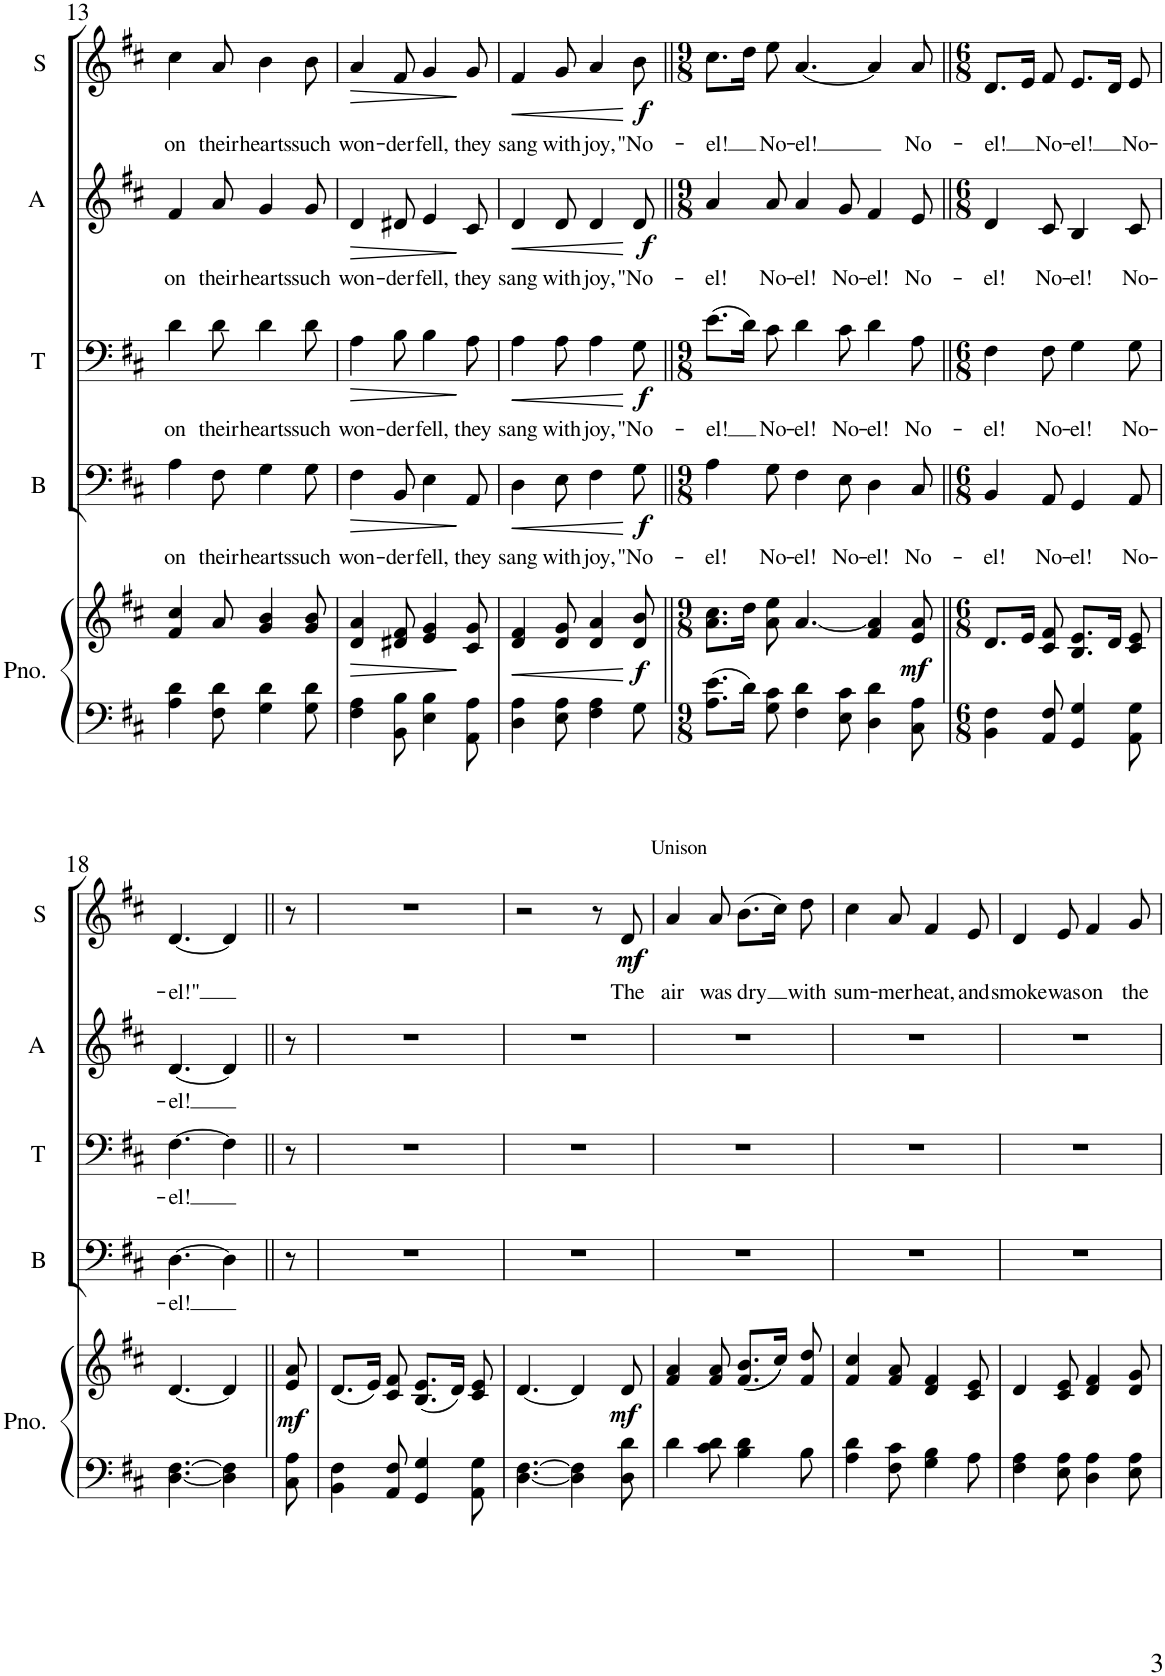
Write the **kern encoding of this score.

**kern	**kern	**dynam	**kern	**text	**dynam	**kern	**text	**dynam	**kern	**text	**dynam	**kern	**text	**dynam
*part5	*part5	*part5	*part4	*part4	*part4	*part3	*part3	*part3	*part2	*part2	*part2	*part1	*part1	*part1
*staff6	*staff5	*staff5/6	*staff4	*staff4	*staff4	*staff3	*staff3	*staff3	*staff2	*staff2	*staff2	*staff1	*staff1	*staff1
*I"Piano	*	*	*I"Bass	*	*	*I"Tenor	*	*	*I"Alto	*	*	*I"Soprano	*	*
*I'Pno.	*	*	*I'B	*	*	*I'T	*	*	*I'A	*	*	*I'S	*	*
!!LO:PB:g=z
*clefF4	*clefG2	*	*clefF4	*	*	*clefF4	*	*	*clefG2	*	*	*clefG2	*	*
*k[f#c#]	*k[f#c#]	*	*k[f#c#]	*	*	*k[f#c#]	*	*	*k[f#c#]	*	*	*k[f#c#]	*	*
*M6/8	*M6/8	*	*M6/8	*	*	*M6/8	*	*	*M6/8	*	*	*M6/8	*	*
=13	=13	=13	=13	=13	=13	=13	=13	=13	=13	=13	=13	=13	=13	=13
!	!	!	!	!LO:LY:b	!	!	!LO:LY:b	!	!	!LO:LY:b	!	!	!LO:LY:b	!
4A\ 4d\	4f#/ 4cc#/	.	4A\	on	.	4d\	on	.	4f#/	on	.	4cc#\	on	.
!	!	!	!	!LO:LY:b	!	!	!LO:LY:b	!	!	!LO:LY:b	!	!	!LO:LY:b	!
8F#\ 8d\	8a/	.	8F#\	their	.	8d\	their	.	8a/	their	.	8a/	their	.
!	!	!	!	!LO:LY:b	!	!	!LO:LY:b	!	!	!LO:LY:b	!	!	!LO:LY:b	!
4G\ 4d\	4g/ 4b/	.	4G\	hearts	.	4d\	hearts	.	4g/	hearts	.	4b\	hearts	.
!	!	!	!	!LO:LY:b	!	!	!LO:LY:b	!	!	!LO:LY:b	!	!	!LO:LY:b	!
8G\ 8d\	8g/ 8b/	.	8G\	such	.	8d\	such	.	8g/	such	.	8b\	such	.
=14	=14	=14	=14	=14	=14	=14	=14	=14	=14	=14	=14	=14	=14	=14
!	!	!LO:HP:b	!	!LO:LY:b	!LO:HP:b	!	!LO:LY:b	!LO:HP:b	!	!LO:LY:b	!LO:HP:b	!	!LO:LY:b	!LO:HP:b
4F#\ 4A\	4d/ 4a/	>	4F#\	won-	>	4A\	won-	>	4d/	won-	>	4a/	won-	>
!	!	!	!	!LO:LY:b	!	!	!LO:LY:b	!	!	!LO:LY:b	!	!	!LO:LY:b	!
8BB\ 8B\	8d#X/ 8f#/	.	8BB/	-der	.	8B\	-der	.	8d#X/	-der	.	8f#/	-der	.
!	!	!	!	!LO:LY:b	!	!	!LO:LY:b	!	!	!LO:LY:b	!	!	!LO:LY:b	!
4E\ 4B\	4e/ 4g/	.	4E\	fell,	.	4B\	fell,	.	4e/	fell,	.	4g/	fell,	.
!	!	!	!	!LO:LY:b	!	!	!LO:LY:b	!	!	!LO:LY:b	!	!	!LO:LY:b	!
8AA\ 8A\	8c#/ 8g/	]	8AA/	they	]	8A\	they	]	8c#/	they	]	8g/	they	]
=15	=15	=15	=15	=15	=15	=15	=15	=15	=15	=15	=15	=15	=15	=15
!	!	!LO:HP:b	!	!LO:LY:b	!LO:HP:b	!	!LO:LY:b	!LO:HP:b	!	!LO:LY:b	!LO:HP:b	!	!LO:LY:b	!LO:HP:b
4D\ 4A\	4d/ 4f#/	<	4D\	sang	<	4A\	sang	<	4d/	sang	<	4f#/	sang	<
!	!	!	!	!LO:LY:b	!	!	!LO:LY:b	!	!	!LO:LY:b	!	!	!LO:LY:b	!
8E\ 8A\	8d/ 8g/	.	8E\	with	.	8A\	with	.	8d/	with	.	8g/	with	.
!	!	!	!	!LO:LY:b	!	!	!LO:LY:b	!	!	!LO:LY:b	!	!	!LO:LY:b	!
4F#\ 4A\	4d/ 4a/	.	4F#\	joy,	.	4A\	joy,	.	4d/	joy,	.	4a/	joy,	.
!	!	!LO:DY:n=1:b	!	!LO:LY:b	!LO:DY:n=1:b	!	!LO:LY:b	!LO:DY:n=1:b	!	!LO:LY:b	!LO:DY:n=1:b	!	!LO:LY:b	!LO:DY:n=1:b
8G\	8d/ 8b/	[ f	8G\	"No-	[ f	8G\	"No-	[ f	8d/	"No-	[ f	8b\	"No-	[ f
=16||	=16||	=16||	=16||	=16||	=16||	=16||	=16||	=16||	=16||	=16||	=16||	=16||	=16||	=16||
*M9/8	*M9/8	*	*M9/8	*	*	*M9/8	*	*	*M9/8	*	*	*M9/8	*	*
!	!	!	!	!LO:LY:b	!	!	!LO:LY:b	!	!	!LO:LY:b	!	!	!LO:LY:b	!
8.A\ 8.e\L	8.a\ 8.cc#\L	.	4A\	-el!	.	(8.e\L	-el!	.	4a/	-el!	.	8.cc#\L	-el!	.
16d\Jk	16dd\Jk	.	.	.	.	16d\Jk)	.	.	.	.	.	16dd\Jk	.	.
!	!	!	!	!LO:LY:b	!	!	!LO:LY:b	!	!	!LO:LY:b	!	!	!LO:LY:b	!
8G\ 8c#\	8a\ 8ee\	.	8G\	No-	.	8c#\	No-	.	8a/	No-	.	8ee\	No-	.
!	!	!	!	!LO:LY:b	!	!	!LO:LY:b	!	!	!LO:LY:b	!	!	!LO:LY:b	!
4F#\ 4d\	[4.a/	.	4F#\	-el!	.	4d\	-el!	.	4a/	-el!	.	[4.a/	-el!	.
!	!	!	!	!LO:LY:b	!	!	!LO:LY:b	!	!	!LO:LY:b	!	!	!	!
8E\ 8c#\	.	.	8E\	No-	.	8c#\	No-	.	8g/	No-	.	.	.	.
!	!	!	!	!LO:LY:b	!	!	!LO:LY:b	!	!	!LO:LY:b	!	!	!	!
4D\ 4d\	4f#/ 4a/]	.	4D\	-el!	.	4d\	-el!	.	4f#/	-el!	.	4a/]	.	.
!	!	!LO:DY:b	!	!LO:LY:b	!	!	!LO:LY:b	!	!	!LO:LY:b	!	!	!LO:LY:b	!
8C#\ 8A\	8e/ 8a/	mf	8C#/	No-	.	8A\	No-	.	8e/	No-	.	8a/	No-	.
=17||	=17||	=17||	=17||	=17||	=17||	=17||	=17||	=17||	=17||	=17||	=17||	=17||	=17||	=17||
*M6/8	*M6/8	*	*M6/8	*	*	*M6/8	*	*	*M6/8	*	*	*M6/8	*	*
!	!	!	!	!LO:LY:b	!	!	!LO:LY:b	!	!	!LO:LY:b	!	!	!LO:LY:b	!
4BB\ 4F#\	8.d/L	.	4BB/	-el!	.	4F#\	-el!	.	4d/	-el!	.	8.d/L	-el!	.
.	16e/Jk	.	.	.	.	.	.	.	.	.	.	16e/Jk	.	.
!	!	!	!	!LO:LY:b	!	!	!LO:LY:b	!	!	!LO:LY:b	!	!	!LO:LY:b	!
8AA/ 8F#/	8c#/ 8f#/	.	8AA/	No-	.	8F#\	No-	.	8c#/	No-	.	8f#/	No-	.
!	!	!	!	!LO:LY:b	!	!	!LO:LY:b	!	!	!LO:LY:b	!	!	!LO:LY:b	!
4GG/ 4G/	8.B/ 8.e/L	.	4GG/	-el!	.	4G\	-el!	.	4B/	-el!	.	8.e/L	-el!	.
.	16d/Jk	.	.	.	.	.	.	.	.	.	.	16d/Jk	.	.
!	!	!	!	!LO:LY:b	!	!	!LO:LY:b	!	!	!LO:LY:b	!	!	!LO:LY:b	!
8AA\ 8G\	8c#/ 8e/	.	8AA/	No-	.	8G\	No-	.	8c#/	No-	.	8e/	No-	.
!!LO:LB:g=z
=18	=18	=18	=18	=18	=18	=18	=18	=18	=18	=18	=18	=18	=18	=18
!	!	!	!	!LO:LY:b	!	!	!LO:LY:b	!	!	!LO:LY:b	!	!	!LO:LY:b	!
[4.D\ [4.F#\	[4.d/	.	[4.D\	-el!	.	[4.F#\	-el!	.	[4.d/	-el!	.	[4.d/	-el!"	.
4D\] 4F#\]	4d/]	.	4D\]	.	.	4F#\]	.	.	4d/]	.	.	4d/]	.	.
=19||	=19||	=19||	=19||	=19||	=19||	=19||	=19||	=19||	=19||	=19||	=19||	=19||	=19||	=19||
!	!	!LO:DY:b	!	!	!	!	!	!	!	!	!	!	!	!
8C#\ 8A\	8e/ 8a/	mf	8r	.	.	8r	.	.	8r	.	.	8r	.	.
=20	=20	=20	=20	=20	=20	=20	=20	=20	=20	=20	=20	=20	=20	=20
4BB\ 4F#\	(8.d/L	.	2.r	.	.	2.r	.	.	2.r	.	.	2.r	.	.
.	16e/Jk)	.	.	.	.	.	.	.	.	.	.	.	.	.
8AA/ 8F#/	8c#/ 8f#/	.	.	.	.	.	.	.	.	.	.	.	.	.
4GG/ 4G/	(8.B/ 8.e/L	.	.	.	.	.	.	.	.	.	.	.	.	.
.	16d/Jk)	.	.	.	.	.	.	.	.	.	.	.	.	.
8AA\ 8G\	8c#/ 8e/	.	.	.	.	.	.	.	.	.	.	.	.	.
=21	=21	=21	=21	=21	=21	=21	=21	=21	=21	=21	=21	=21	=21	=21
[4.D\ [4.F#\	[4.d/	.	2.r	.	.	2.r	.	.	2.r	.	.	2r	.	.
4D\] 4F#\]	4d/]	.	.	.	.	.	.	.	.	.	.	.	.	.
.	.	.	.	.	.	.	.	.	.	.	.	8r	.	.
!	!	!	!	!	!	!	!	!	!	!	!	!LO:TX:a:t=Unison	!	!
!	!	!LO:DY:b	!	!	!	!	!	!	!	!	!	!	!LO:LY:b	!LO:DY:b
8D\ 8d\	8d/	mf	.	.	.	.	.	.	.	.	.	8d/	The	mf
=22	=22	=22	=22	=22	=22	=22	=22	=22	=22	=22	=22	=22	=22	=22
!	!	!	!	!	!	!	!	!	!	!	!	!	!LO:LY:b	!
4d\	4f#/ 4a/	.	2.r	.	.	2.r	.	.	2.r	.	.	4a/	air	.
!	!	!	!	!	!	!	!	!	!	!	!	!	!LO:LY:b	!
8c#\ 8d\	8f#/ 8a/	.	.	.	.	.	.	.	.	.	.	8a/	was	.
!	!	!	!	!	!	!	!	!	!	!	!	!	!LO:LY:b	!
4B\ 4d\	((8.f#/ 8.b/L	.	.	.	.	.	.	.	.	.	.	(8.b\L	dry	.
.	16cc#/Jk))	.	.	.	.	.	.	.	.	.	.	16cc#\Jk)	.	.
!	!	!	!	!	!	!	!	!	!	!	!	!	!LO:LY:b	!
8B\	8f#/ 8dd/	.	.	.	.	.	.	.	.	.	.	8dd\	with	.
=23	=23	=23	=23	=23	=23	=23	=23	=23	=23	=23	=23	=23	=23	=23
!	!	!	!	!	!	!	!	!	!	!	!	!	!LO:LY:b	!
4A\ 4d\	4f#/ 4cc#/	.	2.r	.	.	2.r	.	.	2.r	.	.	4cc#\	sum-	.
!	!	!	!	!	!	!	!	!	!	!	!	!	!LO:LY:b	!
8F#\ 8c#\	8f#/ 8a/	.	.	.	.	.	.	.	.	.	.	8a/	-mer	.
!	!	!	!	!	!	!	!	!	!	!	!	!	!LO:LY:b	!
4G\ 4B\	4d/ 4f#/	.	.	.	.	.	.	.	.	.	.	4f#/	heat,	.
!	!	!	!	!	!	!	!	!	!	!	!	!	!LO:LY:b	!
8A\	8c#/ 8e/	.	.	.	.	.	.	.	.	.	.	8e/	and	.
=24	=24	=24	=24	=24	=24	=24	=24	=24	=24	=24	=24	=24	=24	=24
!	!	!	!	!	!	!	!	!	!	!	!	!	!LO:LY:b	!
4F#\ 4A\	4d/	.	2.r	.	.	2.r	.	.	2.r	.	.	4d/	smoke	.
!	!	!	!	!	!	!	!	!	!	!	!	!	!LO:LY:b	!
8E\ 8A\	8c#/ 8e/	.	.	.	.	.	.	.	.	.	.	8e/	was	.
!	!	!	!	!	!	!	!	!	!	!	!	!	!LO:LY:b	!
4D\ 4A\	4d/ 4f#/	.	.	.	.	.	.	.	.	.	.	4f#/	on	.
!	!	!	!	!	!	!	!	!	!	!	!	!	!LO:LY:b	!
8E\ 8A\	8d/ 8g/	.	.	.	.	.	.	.	.	.	.	8g/	the	.
=	=	=	=	=	=	=	=	=	=	=	=	=	=	=
*-	*-	*-	*-	*-	*-	*-	*-	*-	*-	*-	*-	*-	*-	*-
